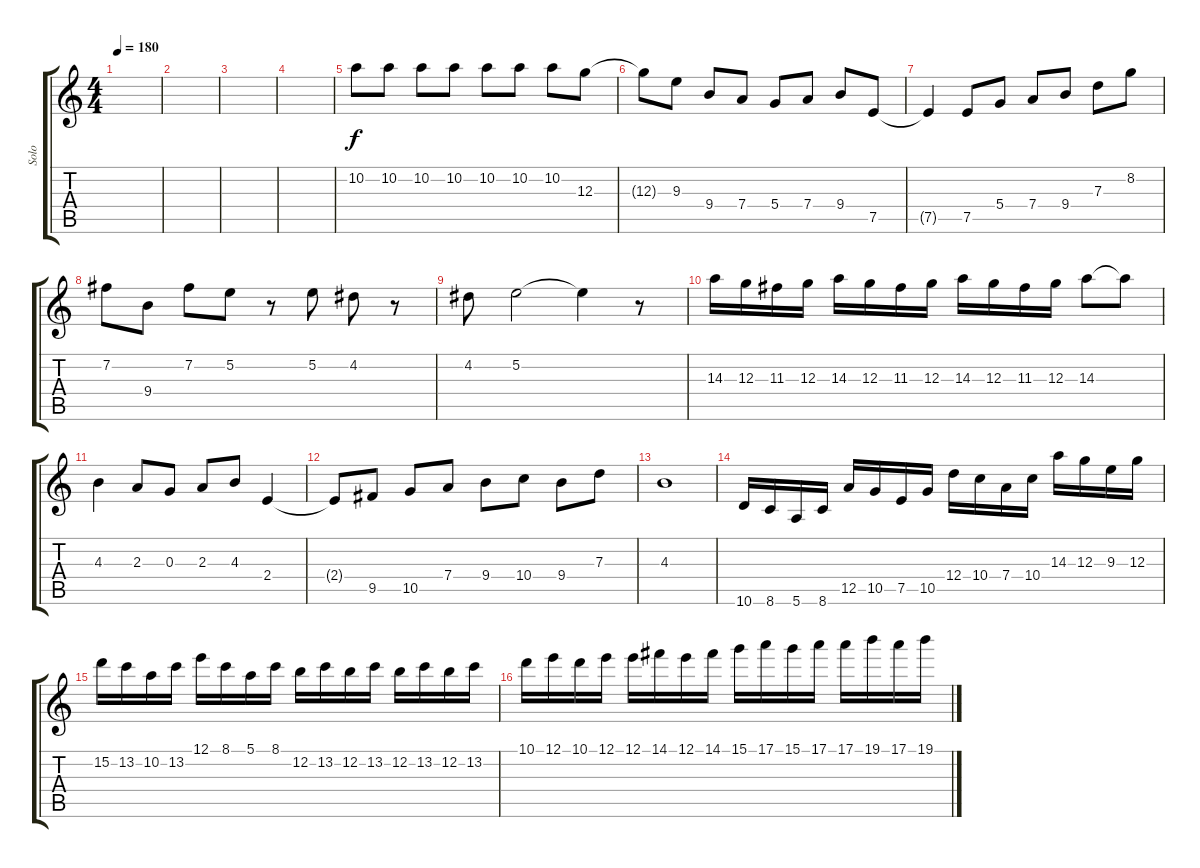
\track ("Solo" "Solo") {instrument distortionguitar}
\staff {score tabs}
\tuning (E4 B3 G3 D3 A2 E2) {hide}
\ts (4 4)
\tempo 180
\clef g2
\ks c
|
|
|
|
10.2.8 10.2.8 10.2.8 10.2.8 10.2.8 10.2.8 10.2.8 12.3.8 |
12.3{t}.8 9.3.8 9.4.8 7.4.8 5.4.8 7.4.8 9.4.8 7.5.8 |
7.5{t}.4 7.5.8 5.4.8 7.4.8 9.4.8 7.3.8 8.2.8 |
7.2.8 9.4.8 7.2.8 5.2.8 r.8 5.2.8 4.2.8 r.8 |
4.2.8 5.2.2 5.2{t}.4 r.8 |
14.3.16 12.3.16 11.3.16 12.3.16 14.3.16 12.3.16 11.3.16 12.3.16 14.3.16 12.3.16 11.3.16 12.3.16 14.3.8 14.3{t}.8 |
4.3.4 2.3.8 0.3.8 2.3.8 4.3.8 2.4.4 |
2.4{t}.8 9.5.8 10.5.8 7.4.8 9.4.8 10.4.8 9.4.8 7.3.8 |
4.3.1 |
10.6.16 8.6.16 5.6.16 8.6.16 12.5.16 10.5.16 7.5.16 10.5.16 12.4.16 10.4.16 7.4.16 10.4.16 14.3.16 12.3.16 9.3.16 12.3.16 |
15.2.16 13.2.16 10.2.16 13.2.16 12.1.16 8.1.16 5.1.16 8.1.16 12.2.16 13.2.16 12.2.16 13.2.16 12.2.16 13.2.16 12.2.16 13.2.16 |
10.1.16 12.1.16 10.1.16 12.1.16 12.1.16 14.1.16 12.1.16 14.1.16 15.1.16 17.1.16 15.1.16 17.1.16 17.1.16 19.1.16 17.1.16 19.1.16
